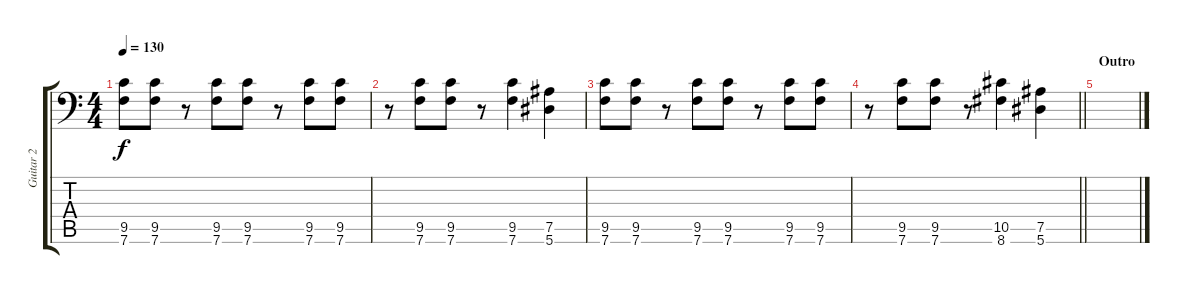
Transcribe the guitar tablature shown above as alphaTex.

\track ("Guitar 2" "Guitar 2") {instrument distortionguitar}
\staff {score tabs}
\tuning (Bb3 F3 Db3 Ab2 Eb2 Bb1) {hide}
\ts (4 4)
\tempo 130
\clef f4
\ks c
(9.5 7.6).8{dy f} (9.5 7.6).8 r.8 (9.5 7.6).8{beam merge} (9.5 7.6).8 r.8 (9.5 7.6).8 (9.5 7.6).8 |
r.8 (9.5 7.6).8{beam merge} (9.5 7.6).8 r.8 (9.5 7.6).4 (7.5 5.6).4 |
(9.5 7.6).8 (9.5 7.6).8 r.8 (9.5 7.6).8{beam merge} (9.5 7.6).8 r.8 (9.5 7.6).8 (9.5 7.6).8 |
\barLineRight lightlight
r.8 (9.5 7.6).8{beam merge} (9.5 7.6).8 r.8 (10.5 8.6).4 (7.5 5.6).4 |
\section ("" "Outro")
